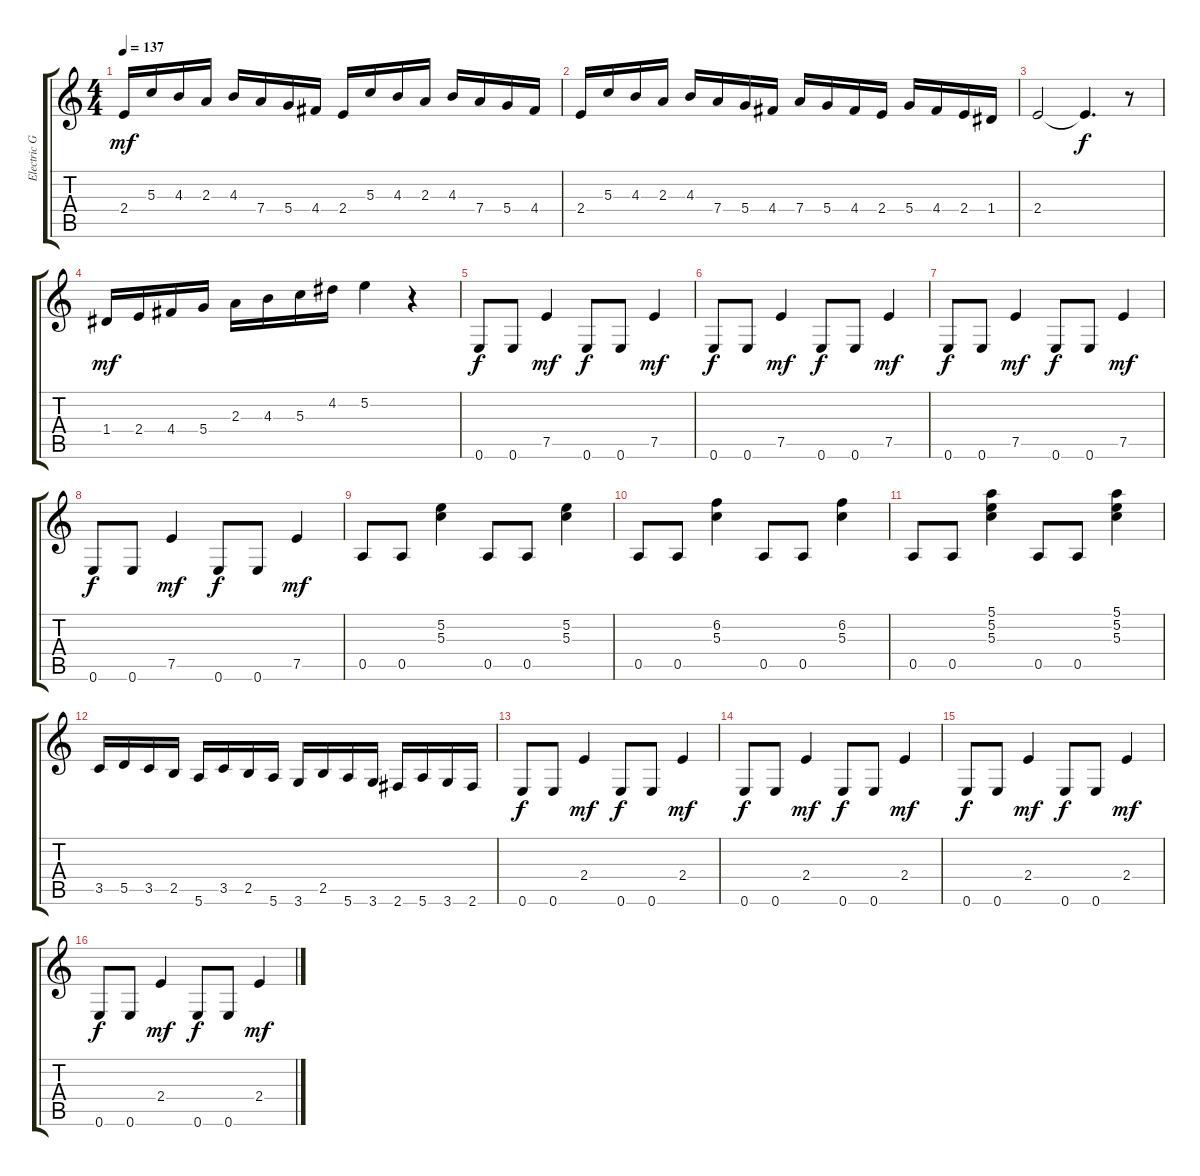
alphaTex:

\track ("Electric Guitar 2" "Electric G") {instrument distortionguitar}
\staff {score tabs}
\tuning (E4 B3 G3 D3 A2 E2) {hide}
\ts (4 4)
\tempo 137
\clef g2
\ks c
2.4.16{dy mf} 5.3.16 4.3.16 2.3.16 4.3.16 7.4.16 5.4.16 4.4.16 2.4.16 5.3.16 4.3.16 2.3.16 4.3.16 7.4.16 5.4.16 4.4.16 |
2.4.16 5.3.16 4.3.16 2.3.16 4.3.16 7.4.16 5.4.16 4.4.16 7.4.16 5.4.16 4.4.16 2.4.16 5.4.16 4.4.16 2.4.16 1.4.16 |
2.4.2 2.4{t}.4{d dy f} r.8 |
1.4.16{dy mf} 2.4.16 4.4.16 5.4.16 2.3.16 4.3.16 5.3.16 4.2.16 5.2.4 r.4 |
0.6.8{dy f} 0.6.8 7.5.4{dy mf} 0.6.8{dy f} 0.6.8 7.5.4{dy mf} |
0.6.8{dy f} 0.6.8 7.5.4{dy mf} 0.6.8{dy f} 0.6.8 7.5.4{dy mf} |
0.6.8{dy f} 0.6.8 7.5.4{dy mf} 0.6.8{dy f} 0.6.8 7.5.4{dy mf} |
0.6.8{dy f} 0.6.8 7.5.4{dy mf} 0.6.8{dy f} 0.6.8 7.5.4{dy mf} |
0.5.8 0.5.8 (5.2 5.3).4 0.5.8 0.5.8 (5.2 5.3).4 |
0.5.8 0.5.8 (6.2 5.3).4 0.5.8 0.5.8 (6.2 5.3).4 |
0.5.8 0.5.8 (5.1 5.2 5.3).4 0.5.8 0.5.8 (5.1 5.2 5.3).4 |
3.5.16 5.5.16 3.5.16 2.5.16 5.6.16 3.5.16 2.5.16 5.6.16 3.6.16 2.5.16 5.6.16 3.6.16 2.6.16 5.6.16 3.6.16 2.6.16 |
0.6.8{dy f} 0.6.8 2.4.4{dy mf} 0.6.8{dy f} 0.6.8 2.4.4{dy mf} |
0.6.8{dy f} 0.6.8 2.4.4{dy mf} 0.6.8{dy f} 0.6.8 2.4.4{dy mf} |
0.6.8{dy f} 0.6.8 2.4.4{dy mf} 0.6.8{dy f} 0.6.8 2.4.4{dy mf} |
0.6.8{dy f} 0.6.8 2.4.4{dy mf} 0.6.8{dy f} 0.6.8 2.4.4{dy mf}
